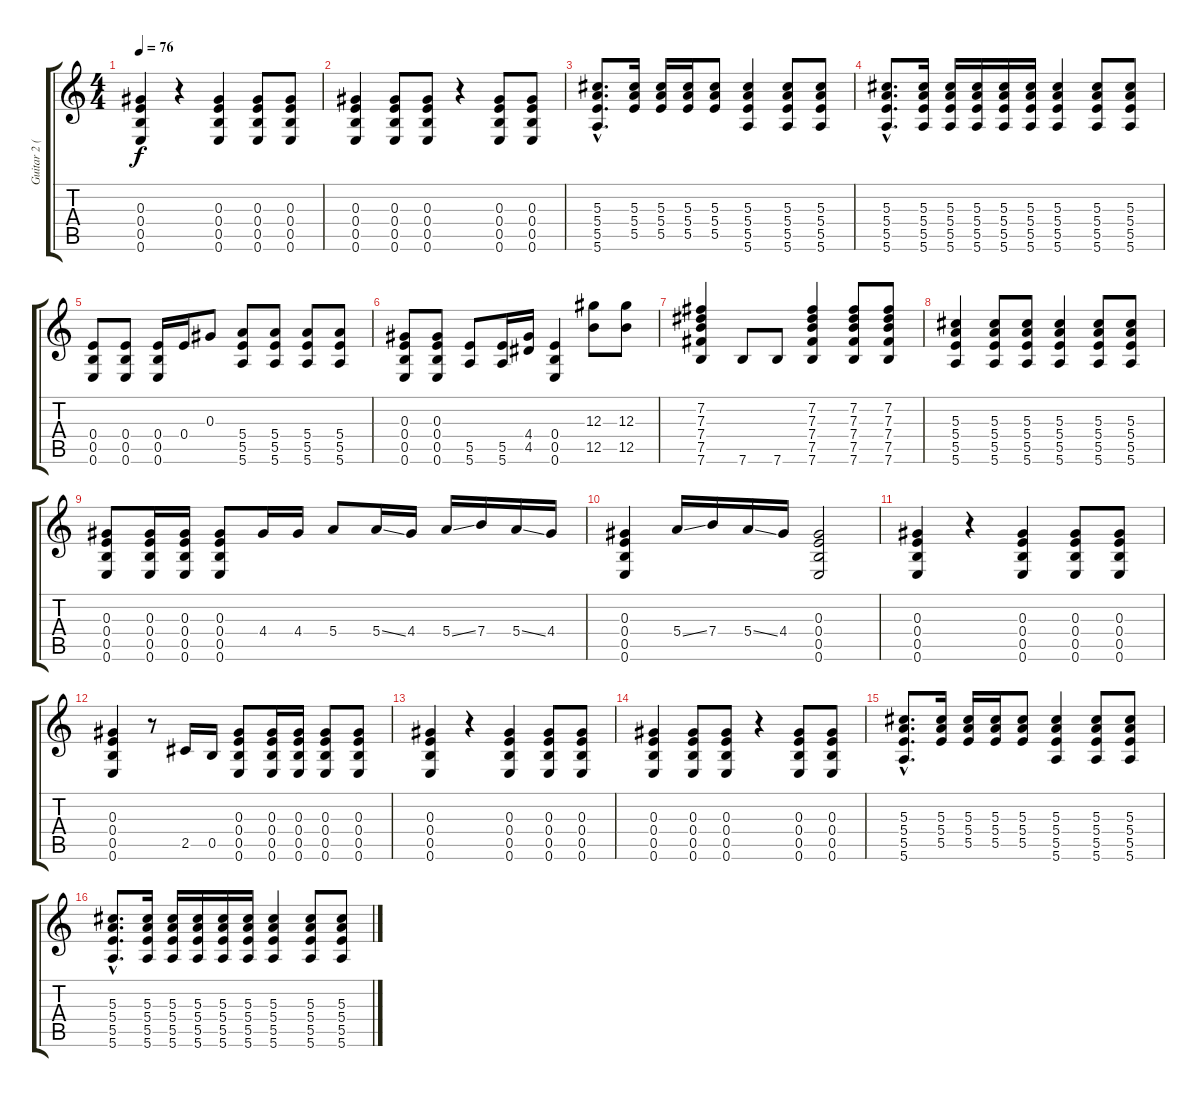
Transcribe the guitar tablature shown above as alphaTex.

\track ("Guitar 2 (Slide)" "Guitar 2 (") {instrument acousticguitarsteel}
\staff {score tabs}
\tuning (E4 B3 Ab3 E3 B2 E2) {hide}
\ts (4 4)
\tempo 76
\clef g2
\ks c
(0.3 0.4 0.5 0.6).4{dy f} r.4 (0.3 0.4 0.5 0.6).4 (0.3 0.4 0.5 0.6).8 (0.3 0.4 0.5 0.6).8 |
(0.3 0.4 0.5 0.6).4 (0.3 0.4 0.5 0.6).8 (0.3 0.4 0.5 0.6).8 r.4 (0.3 0.4 0.5 0.6).8 (0.3 0.4 0.5 0.6).8 |
(5.3{hac} 5.4{hac} 5.5{hac} 5.6{hac}).8{d} (5.3 5.4 5.5).16 (5.3 5.4 5.5).16 (5.3 5.4 5.5).16 (5.3 5.4 5.5).8 (5.3 5.4 5.5 5.6).4 (5.3 5.4 5.5 5.6).8 (5.3 5.4 5.5 5.6).8 |
(5.3{hac} 5.4{hac} 5.5{hac} 5.6{hac}).8{d} (5.3 5.4 5.5 5.6).16 (5.3 5.4 5.5 5.6).16 (5.3 5.4 5.5 5.6).16 (5.3 5.4 5.5 5.6).16 (5.3 5.4 5.5 5.6).16 (5.3 5.4 5.5 5.6).4 (5.3 5.4 5.5 5.6).8 (5.3 5.4 5.5 5.6).8 |
(0.4 0.5 0.6).8 (0.4 0.5 0.6).8 (0.4 0.5 0.6).16 0.4.16 0.3.8 (5.4 5.5 5.6).8 (5.4 5.5 5.6).8 (5.4 5.5 5.6).8 (5.4 5.5 5.6).8 |
(0.3 0.4 0.5 0.6).8 (0.3 0.4 0.5 0.6).8 (5.5 5.6).8 (5.5 5.6).16 (4.4 4.5).16 (0.4 0.5 0.6).4 (12.3 12.5).8 (12.3 12.5).8 |
(7.2 7.3 7.4 7.5 7.6).4 7.6.8 7.6.8 (7.2 7.3 7.4 7.5 7.6).4 (7.2 7.3 7.4 7.5 7.6).8 (7.2 7.3 7.4 7.5 7.6).8 |
(5.3 5.4 5.5 5.6).4 (5.3 5.4 5.5 5.6).8 (5.3 5.4 5.5 5.6).8 (5.3 5.4 5.5 5.6).4 (5.3 5.4 5.5 5.6).8 (5.3 5.4 5.5 5.6).8 |
(0.3 0.4 0.5 0.6).8 (0.3 0.4 0.5 0.6).16 (0.3 0.4 0.5 0.6).16 (0.3 0.4 0.5 0.6).8 4.4.16 4.4.16 5.4.8 5.4{ss}.16 4.4.16 5.4{ss}.16 7.4.16 5.4{ss}.16 4.4.16 |
(0.3 0.4 0.5 0.6).4 5.4{ss}.16 7.4.16 5.4{ss}.16 4.4.16 (0.3 0.4 0.5 0.6).2 |
(0.3 0.4 0.5 0.6).4 r.4 (0.3 0.4 0.5 0.6).4 (0.3 0.4 0.5 0.6).8 (0.3 0.4 0.5 0.6).8 |
(0.3 0.4 0.5 0.6).4 r.8 2.5.16 0.5.16 (0.3 0.4 0.5 0.6).8 (0.3 0.4 0.5 0.6).16 (0.3 0.4 0.5 0.6).16 (0.3 0.4 0.5 0.6).8 (0.3 0.4 0.5 0.6).8 |
(0.3 0.4 0.5 0.6).4 r.4 (0.3 0.4 0.5 0.6).4 (0.3 0.4 0.5 0.6).8 (0.3 0.4 0.5 0.6).8 |
(0.3 0.4 0.5 0.6).4 (0.3 0.4 0.5 0.6).8 (0.3 0.4 0.5 0.6).8 r.4 (0.3 0.4 0.5 0.6).8 (0.3 0.4 0.5 0.6).8 |
(5.3{hac} 5.4{hac} 5.5{hac} 5.6{hac}).8{d} (5.3 5.4 5.5).16 (5.3 5.4 5.5).16 (5.3 5.4 5.5).16 (5.3 5.4 5.5).8 (5.3 5.4 5.5 5.6).4 (5.3 5.4 5.5 5.6).8 (5.3 5.4 5.5 5.6).8 |
(5.3{hac} 5.4{hac} 5.5{hac} 5.6{hac}).8{d} (5.3 5.4 5.5 5.6).16 (5.3 5.4 5.5 5.6).16 (5.3 5.4 5.5 5.6).16 (5.3 5.4 5.5 5.6).16 (5.3 5.4 5.5 5.6).16 (5.3 5.4 5.5 5.6).4 (5.3 5.4 5.5 5.6).8 (5.3 5.4 5.5 5.6).8
